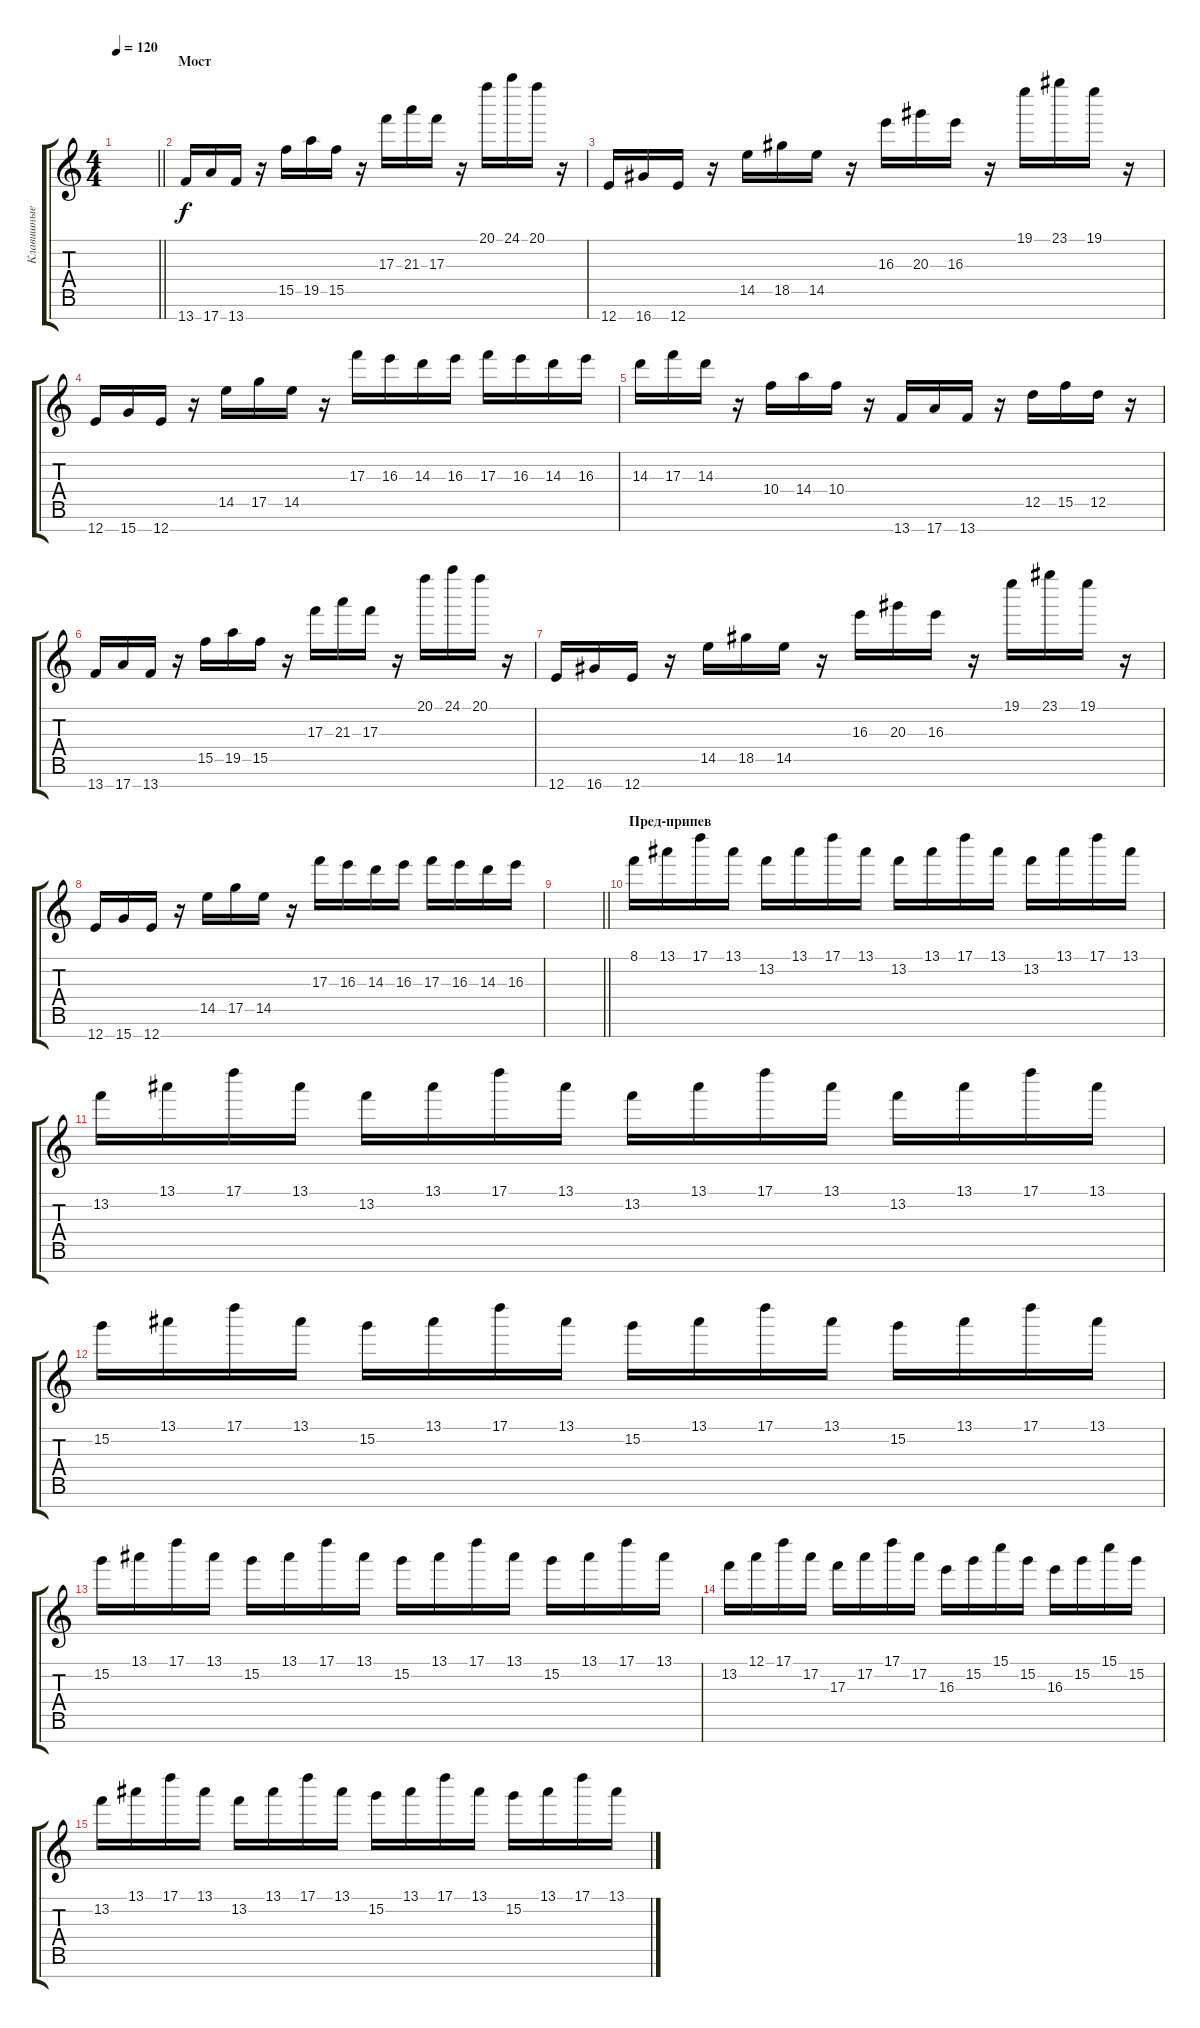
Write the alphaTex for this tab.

\track ("Клавишные IV" "Клавишные ") {instrument lead2sawtooth}
\staff {score tabs}
\tuning (A5 E5 C5 G4 D4 A3 E3) {hide}
\ts (4 4)
\tempo 120
\clef g2
\barLineRight lightlight
\ks c
|
\section ("" "Мост")
13.7.16 17.7.16 13.7.16 r.16 15.5.16 19.5.16 15.5.16 r.16 17.3.16 21.3.16 17.3.16 r.16 20.1.16 24.1.16 20.1.16 r.16 |
12.7.16 16.7.16 12.7.16 r.16 14.5.16 18.5.16 14.5.16 r.16 16.3.16 20.3.16 16.3.16 r.16 19.1.16 23.1.16 19.1.16 r.16 |
12.7.16 15.7.16 12.7.16 r.16 14.5.16 17.5.16 14.5.16 r.16 17.3.16 16.3.16 14.3.16 16.3.16 17.3.16 16.3.16 14.3.16 16.3.16 |
14.3.16 17.3.16 14.3.16 r.16 10.4.16 14.4.16 10.4.16 r.16 13.7.16 17.7.16 13.7.16 r.16 12.5.16 15.5.16 12.5.16 r.16 |
13.7.16 17.7.16 13.7.16 r.16 15.5.16 19.5.16 15.5.16 r.16 17.3.16 21.3.16 17.3.16 r.16 20.1.16 24.1.16 20.1.16 r.16 |
12.7.16 16.7.16 12.7.16 r.16 14.5.16 18.5.16 14.5.16 r.16 16.3.16 20.3.16 16.3.16 r.16 19.1.16 23.1.16 19.1.16 r.16 |
12.7.16 15.7.16 12.7.16 r.16 14.5.16 17.5.16 14.5.16 r.16 17.3.16 16.3.16 14.3.16 16.3.16 17.3.16 16.3.16 14.3.16 16.3.16 |
\barLineRight lightlight
|
\section ("" "Пред-припев")
8.1.16{dy f} 13.1.16 17.1.16 13.1.16 13.2.16 13.1.16 17.1.16 13.1.16 13.2.16 13.1.16 17.1.16 13.1.16 13.2.16 13.1.16 17.1.16 13.1.16 |
13.2.16 13.1.16 17.1.16 13.1.16 13.2.16 13.1.16 17.1.16 13.1.16 13.2.16 13.1.16 17.1.16 13.1.16 13.2.16 13.1.16 17.1.16 13.1.16 |
15.2.16 13.1.16 17.1.16 13.1.16 15.2.16 13.1.16 17.1.16 13.1.16 15.2.16 13.1.16 17.1.16 13.1.16 15.2.16 13.1.16 17.1.16 13.1.16 |
15.2.16 13.1.16 17.1.16 13.1.16 15.2.16 13.1.16 17.1.16 13.1.16 15.2.16 13.1.16 17.1.16 13.1.16 15.2.16 13.1.16 17.1.16 13.1.16 |
13.2.16 12.1.16 17.1.16 17.2.16 17.3.16 17.2.16 17.1.16 17.2.16 16.3.16 15.2.16 15.1.16 15.2.16 16.3.16 15.2.16 15.1.16 15.2.16 |
13.2.16 13.1.16 17.1.16 13.1.16 13.2.16 13.1.16 17.1.16 13.1.16 15.2.16 13.1.16 17.1.16 13.1.16 15.2.16 13.1.16 17.1.16 13.1.16
